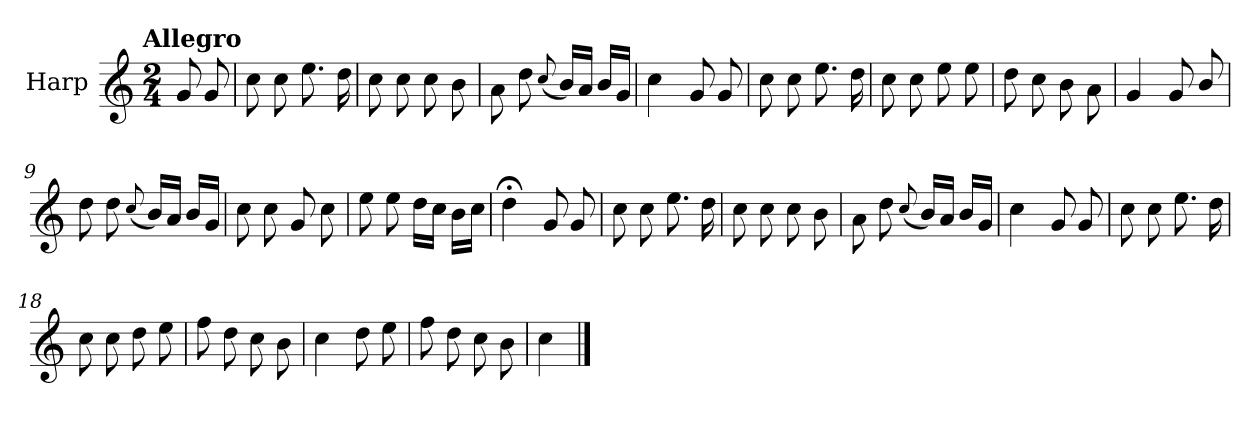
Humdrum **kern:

**kern
*part1
*staff1
*I"Harp
*I'Hrp.
*clefG2
*k[]
!!LO:TX:omd:t=Allegro
*M2/4
*MM144
=
8g/
8g/
=1
8cc\
8cc\
8.ee\
16dd\
=2
8cc\
8cc\
8cc\
8b\
=3
8a\
8dd\
(<8qqcc/
16b/LL)
16a/JJ
16b/LL
16g/JJ
=4
4cc\
8g/
8g/
=5
8cc\
8cc\
8.ee\
16dd\
=6
8cc\
8cc\
8ee\
8ee\
=7
8dd\
8cc\
8b\
8a\
!!LO:LB:g=z
=8
4g/
8g/
8b/
=9
8dd\
8dd\
(<8qqcc/
16b/LL)
16a/JJ
16b/LL
16g/JJ
=10
8cc\
8cc\
8g/
8cc\
=11
8ee\
8ee\
16dd\LL
16cc\JJ
16b\LL
16cc\JJ
=12
4dd;<\
8g/
8g/
=13
8cc\
8cc\
8.ee\
16dd\
=14
8cc\
8cc\
8cc\
8b\
=15
8a\
8dd\
(<8qqcc/
16b/LL)
16a/JJ
16b/LL
16g/JJ
!!LO:LB:g=z
=16
4cc\
8g/
8g/
=17
8cc\
8cc\
8.ee\
16dd\
=18
8cc\
8cc\
8dd\
8ee\
=19
8ff\
8dd\
8cc\
8b\
=20
4cc\
8dd\
8ee\
=21
8ff\
8dd\
8cc\
8b\
=22
4cc\
==
*-
